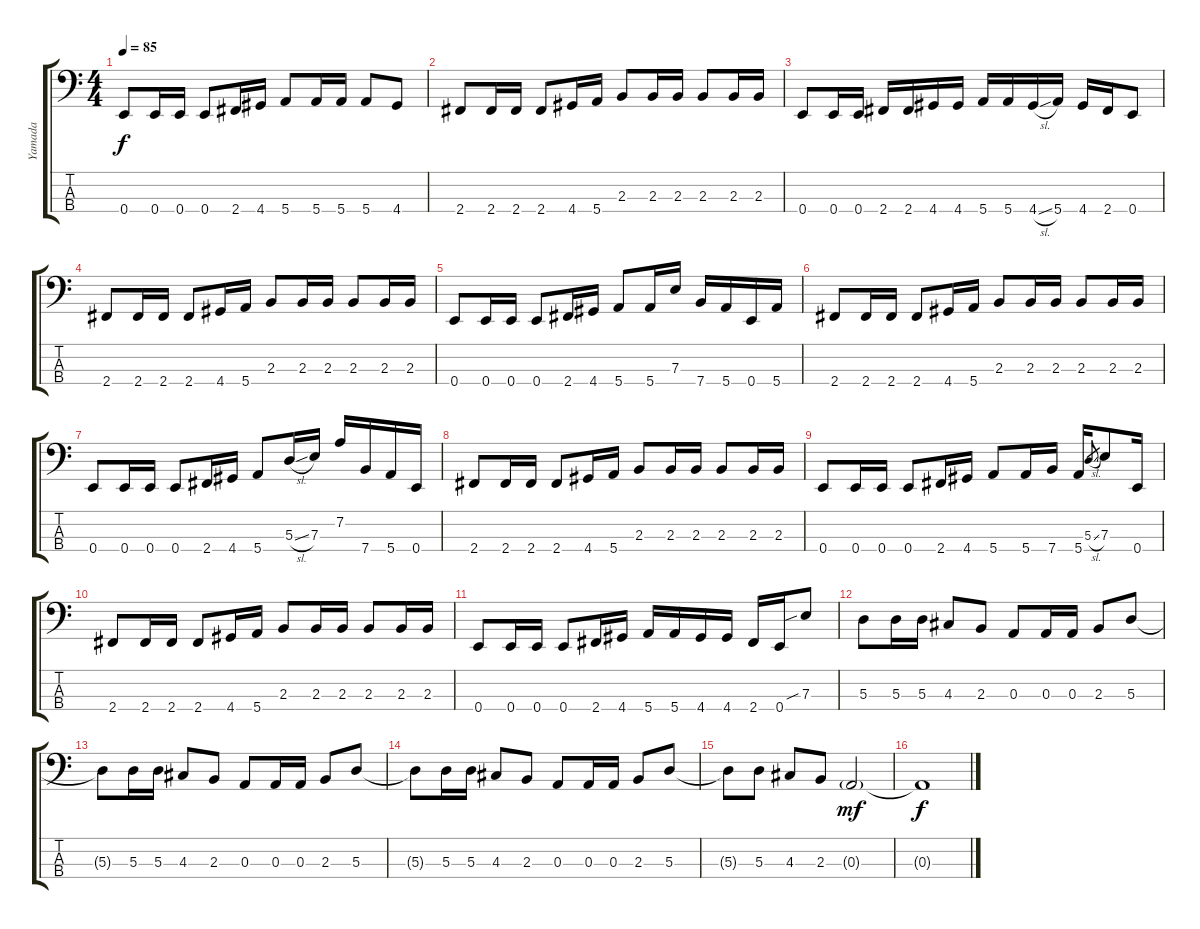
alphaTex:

\track ("Yamada" "Yamada") {instrument electricbasspick}
\staff {score tabs}
\tuning (G2 D2 A1 E1) {hide}
\ts (4 4)
\tempo 85
\clef f4
\ks c
0.4.8{dy f} 0.4.16 0.4.16 0.4.8 2.4.16 4.4.16 5.4.8 5.4.16 5.4.16 5.4.8 4.4.8 |
2.4.8 2.4.16 2.4.16 2.4.8 4.4.16 5.4.16 2.3.8 2.3.16 2.3.16 2.3.8 2.3.16 2.3.16 |
0.4.8 0.4.16 0.4.16 2.4.16 2.4.16 4.4.16 4.4.16 5.4.16 5.4.16 4.4{sl}.16 5.4.16 4.4.16 2.4.16 0.4.8 |
2.4.8 2.4.16 2.4.16 2.4.8 4.4.16 5.4.16 2.3.8 2.3.16 2.3.16 2.3.8 2.3.16 2.3.16 |
0.4.8 0.4.16 0.4.16 0.4.8 2.4.16 4.4.16 5.4.8 5.4.16 7.3.16 7.4.16 5.4.16 0.4.16 5.4.16 |
2.4.8 2.4.16 2.4.16 2.4.8 4.4.16 5.4.16 2.3.8 2.3.16 2.3.16 2.3.8 2.3.16 2.3.16 |
0.4.8 0.4.16 0.4.16 0.4.8 2.4.16 4.4.16 5.4.8 5.3{sl}.16 7.3.16 7.2.16 7.4.16 5.4.16 0.4.16 |
2.4.8 2.4.16 2.4.16 2.4.8 4.4.16 5.4.16 2.3.8 2.3.16 2.3.16 2.3.8 2.3.16 2.3.16 |
0.4.8 0.4.16 0.4.16 0.4.8 2.4.16 4.4.16 5.4.8 5.4.16 7.4.16 5.4.16 5.3{sl}.8{gr} 7.3.8 0.4.16 |
2.4.8 2.4.16 2.4.16 2.4.8 4.4.16 5.4.16 2.3.8 2.3.16 2.3.16 2.3.8 2.3.16 2.3.16 |
0.4.8 0.4.16 0.4.16 0.4.8 2.4.16 4.4.16 5.4.16 5.4.16 4.4.16 4.4.16 2.4.16 0.4.16 7.3{sib}.8 |
5.3.8 5.3.16 5.3.16 4.3.8 2.3.8 0.3.8 0.3.16 0.3.16 2.3.8 5.3.8 |
5.3{t}.8 5.3.16 5.3.16 4.3.8 2.3.8 0.3.8 0.3.16 0.3.16 2.3.8 5.3.8 |
5.3{t}.8 5.3.16 5.3.16 4.3.8 2.3.8 0.3.8 0.3.16 0.3.16 2.3.8 5.3.8 |
5.3{t}.8 5.3.8 4.3.8 2.3.8 0.3{g}.2{dy mf} |
0.3{t}.1{dy f}
